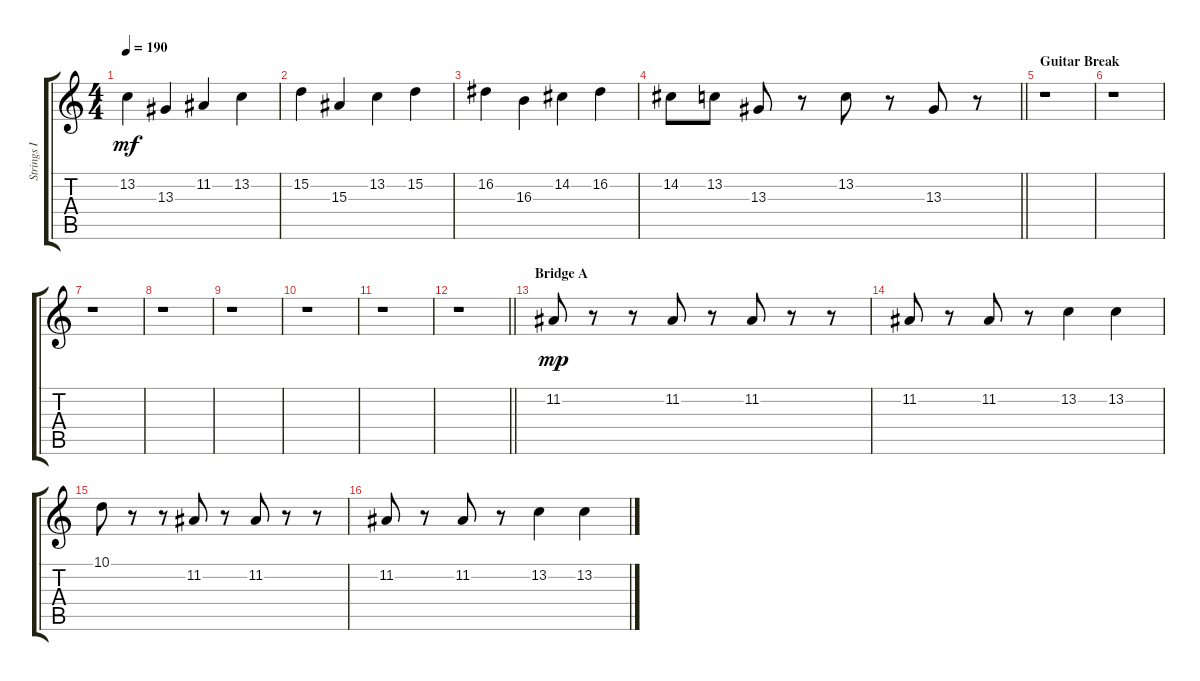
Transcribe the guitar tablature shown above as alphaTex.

\track ("Strings I" "Strings I") {instrument stringensemble1}
\staff {score tabs}
\tuning (E4 B3 G3 D3 A2 E2) {hide}
\ts (4 4)
\tempo 190
\clef g2
\ks c
13.2.4{dy mf} 13.3.4 11.2.4 13.2.4 |
15.2.4 15.3.4 13.2.4 15.2.4 |
16.2.4 16.3.4 14.2.4 16.2.4 |
\barLineRight lightlight
14.2.8 13.2.8 13.3.8 r.8 13.2.8 r.8 13.3.8 r.8 |
\section ("" "Guitar Break")
r.1 |
r.1 |
r.1 |
r.1 |
r.1 |
r.1 |
r.1 |
\barLineRight lightlight
r.1 |
\section ("" "Bridge A")
11.2.8{dy mp instrument stringensemble1} r.8 r.8 11.2.8 r.8 11.2.8 r.8 r.8 |
11.2.8 r.8 11.2.8 r.8 13.2.4 13.2.4 |
10.1.8 r.8 r.8 11.2.8 r.8 11.2.8 r.8 r.8 |
11.2.8 r.8 11.2.8 r.8 13.2.4 13.2.4
